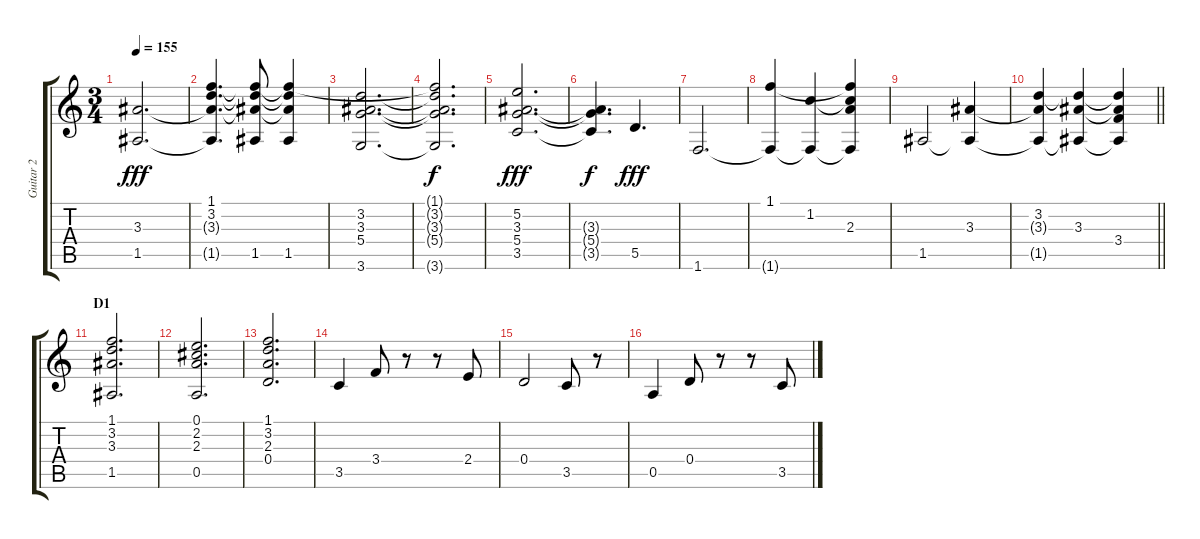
\track ("Guitar 2" "Guitar 2") {instrument distortionguitar}
\staff {score tabs}
\tuning (E4 B3 G3 D3 A2 E2) {hide}
\ts (3 4)
\tempo 155
\clef g2
\ks c
(3.3 1.5).2{d dy fff} |
(1.1 3.2 3.3{t} 1.5{t}).4{d} (1.1{t} 3.2{t} 3.3{t} 1.5).8 (1.1{t} 3.2{t} 3.3{t} 1.5).4 |
(3.2 3.3 5.4 3.6).2{d} |
(1.1{t} 3.2{t} 3.3{t} 5.4{t} 3.6{t}).2{d dy f} |
(5.2 3.3 5.4 3.5).2{d dy fff} |
(3.3{t} 5.4{t} 3.5{t}).4{d dy f} 5.5.4{d dy fff} |
1.6.2{d} |
(1.1 1.6{t}).4 (1.2 1.6{t}).4 (1.1{t} 1.2{t} 2.3 1.6{t}).4 |
1.5.2 (3.3 1.5{t}).4 |
\barLineRight lightlight
(3.2 3.3{t} 1.5{t}).4 (3.2{t} 3.3 1.5{t}).4 (3.2{t} 3.3{t} 3.4 1.5{t}).4 |
\section ("" "D1")
(1.1 3.2 3.3 1.5).2{d} |
(0.1 2.2 2.3 0.5).2{d} |
(1.1 3.2 2.3 0.4).2{d} |
3.5.4 3.4.8 r.8 r.8 2.4.8 |
0.4.2 3.5.8 r.8 |
0.5.4 0.4.8 r.8 r.8 3.5.8
